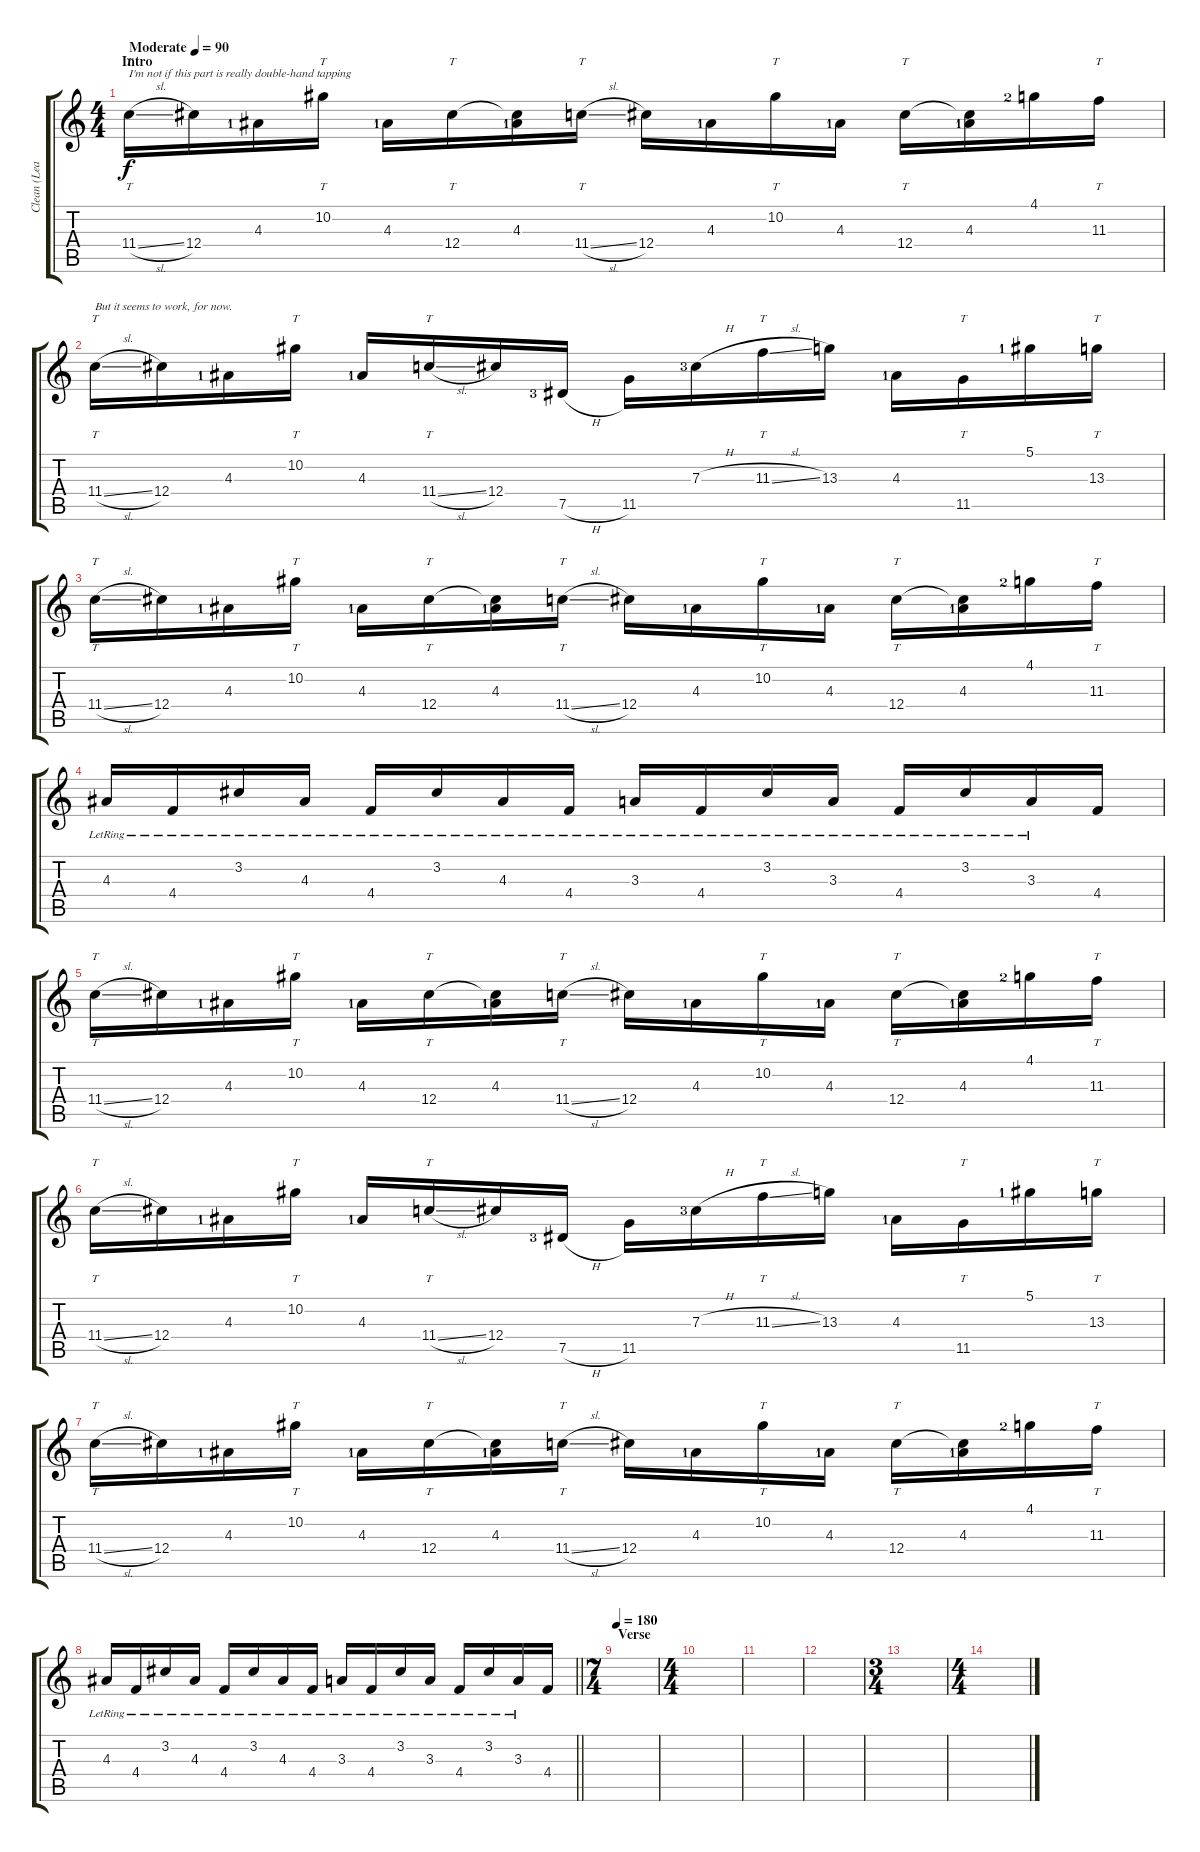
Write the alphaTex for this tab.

\track ("Clean (Lead)" "Clean (Lea") {instrument electricguitarjazz}
\staff {score tabs}
\tuning (Eb4 Bb3 Gb3 Db3 Ab2 Eb2) {hide}
\ts (4 4)
\section ("" "Intro")
\tempo (90 "Moderate")
\clef g2
\ks c
11.4{sl}.16{tt txt "I'm not if this part is really double-hand tapping" dy f instrument electricguitarjazz} 12.4.16 4.3{lf 2}.16 10.2.16{tt} 4.3{lf 2}.16 12.4.16{tt} (4.3{lf 2} 12.4{t}).16 11.4{sl}.16{tt} 12.4.16 4.3{lf 2}.16 10.2.16{tt} 4.3{lf 2}.16 12.4.16{tt} (4.3{lf 2} 12.4{t}).16 4.1{lf 3}.16 11.3.16{tt} |
11.4{sl}.16{tt txt "But it seems to work, for now."} 12.4.16 4.3{lf 2}.16 10.2.16{tt} 4.3{lf 2}.16 11.4{sl}.16{tt} 12.4.16 7.5{h lf 4}.16 11.5.16 7.3{h lf 4}.16 11.3{sl}.16{tt} 13.3.16 4.3{lf 2}.16 11.5.16{tt} 5.1{lf 2}.16 13.3.16{tt} |
11.4{sl}.16{tt} 12.4.16 4.3{lf 2}.16 10.2.16{tt} 4.3{lf 2}.16 12.4.16{tt} (4.3{lf 2} 12.4{t}).16 11.4{sl}.16{tt} 12.4.16 4.3{lf 2}.16 10.2.16{tt} 4.3{lf 2}.16 12.4.16{tt} (4.3{lf 2} 12.4{t}).16 4.1{lf 3}.16 11.3.16{tt} |
4.3{lr}.16 4.4{lr}.16 3.2{lr}.16 4.3{lr}.16 4.4{lr}.16 3.2{lr}.16 4.3{lr}.16 4.4{lr}.16 3.3{lr}.16 4.4{lr}.16 3.2{lr}.16 3.3{lr}.16 4.4{lr}.16 3.2{lr}.16 3.3{lr}.16 4.4.16 |
11.4{sl}.16{tt} 12.4.16 4.3{lf 2}.16 10.2.16{tt} 4.3{lf 2}.16 12.4.16{tt} (4.3{lf 2} 12.4{t}).16 11.4{sl}.16{tt} 12.4.16 4.3{lf 2}.16 10.2.16{tt} 4.3{lf 2}.16 12.4.16{tt} (4.3{lf 2} 12.4{t}).16 4.1{lf 3}.16 11.3.16{tt} |
11.4{sl}.16{tt} 12.4.16 4.3{lf 2}.16 10.2.16{tt} 4.3{lf 2}.16 11.4{sl}.16{tt} 12.4.16 7.5{h lf 4}.16 11.5.16 7.3{h lf 4}.16 11.3{sl}.16{tt} 13.3.16 4.3{lf 2}.16 11.5.16{tt} 5.1{lf 2}.16 13.3.16{tt} |
11.4{sl}.16{tt} 12.4.16 4.3{lf 2}.16 10.2.16{tt} 4.3{lf 2}.16 12.4.16{tt} (4.3{lf 2} 12.4{t}).16 11.4{sl}.16{tt} 12.4.16 4.3{lf 2}.16 10.2.16{tt} 4.3{lf 2}.16 12.4.16{tt} (4.3{lf 2} 12.4{t}).16 4.1{lf 3}.16 11.3.16{tt} |
\barLineRight lightlight
4.3{lr}.16 4.4{lr}.16 3.2{lr}.16 4.3{lr}.16 4.4{lr}.16 3.2{lr}.16 4.3{lr}.16 4.4{lr}.16 3.3{lr}.16 4.4{lr}.16 3.2{lr}.16 3.3{lr}.16 4.4{lr}.16 3.2{lr}.16 3.3{lr}.16 4.4.16 |
\ts (7 4)
\section ("" "Verse")
\tempo 180
|
\ts (4 4)
|
|
|
\ts (3 4)
|
\ts (4 4)
